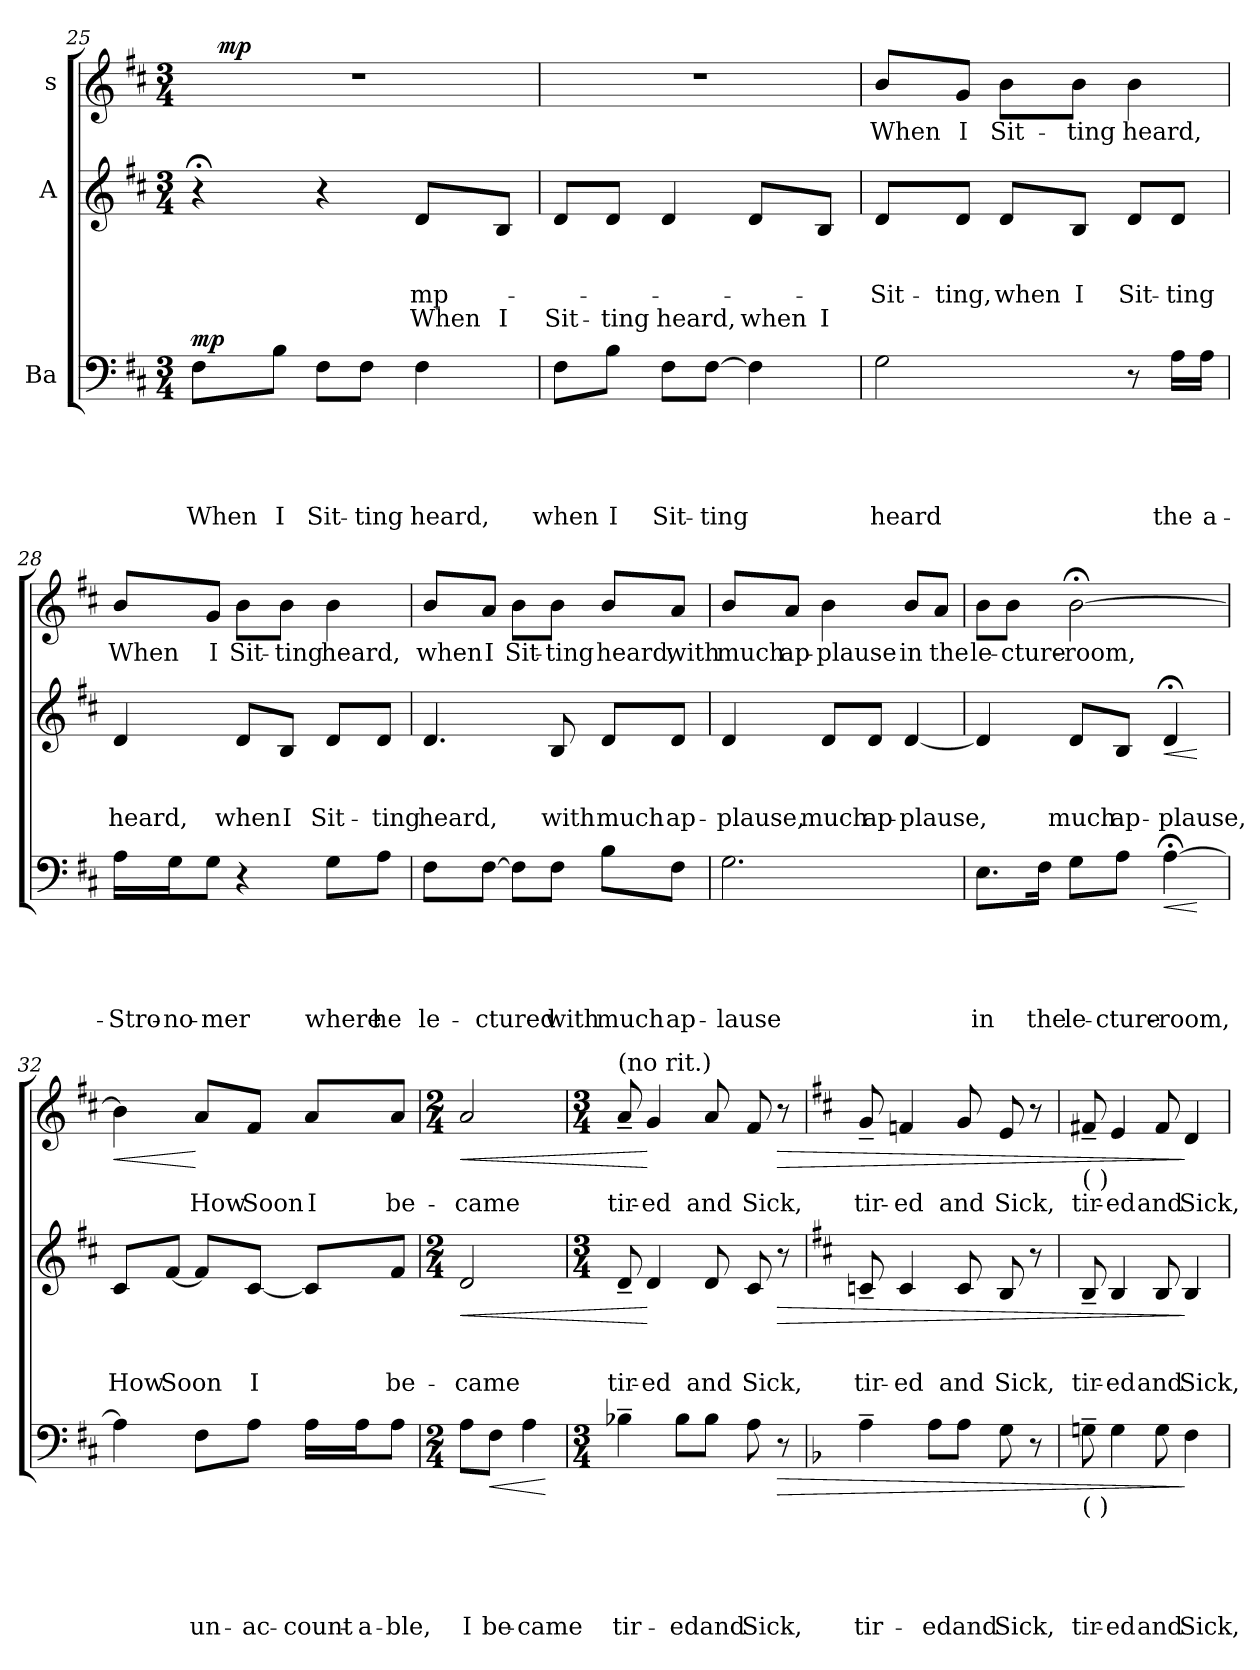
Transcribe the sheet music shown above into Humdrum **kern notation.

**kern	**text	**text	**text	**text	**text	**dynam	**kern	**text	**text	**text	**text	**dynam	**kern	**text	**dynam
*part3	*part3	*part3	*part3	*part3	*part3	*part3	*part2	*part2	*part2	*part2	*part2	*part2	*part1	*part1	*part1
*staff3	*staff3	*staff3	*staff3	*staff3	*staff3	*staff3	*staff2	*staff2	*staff2	*staff2	*staff2	*staff2	*staff1	*staff1	*staff1
*I"Ba	*	*	*	*	*	*	*I"A	*	*	*	*	*	*I"s	*	*
*clefF4	*	*	*	*	*	*	*clefG2	*	*	*	*	*	*clefG2	*	*
*k[f#c#]	*	*	*	*	*	*	*k[f#c#]	*	*	*	*	*	*k[f#c#]	*	*
*D:	*	*	*	*	*	*	*D:	*	*	*	*	*	*D:	*	*
*M3/4	*	*	*	*	*	*	*M3/4	*	*	*	*	*	*M3/4	*	*
=25	=25	=25	=25	=25	=25	=25	=25	=25	=25	=25	=25	=25	=25	=25	=25
!	!	!	!	!	!LO:LY:b	!LO:DY:b	!	!	!	!	!	!	!LO:N:vis=1	!	!
*	*	*	*	*	*	*	*	*	*	*	*	*	*^	*	*
8F#\L	.	.	.	.	When	mp	4r;<	.	.	.	.	.	2.r	32ryy	.	.
!	!	!	!	!	!	!	!	!	!	!	!	!	!	!	!	!LO:DY:b
.	.	.	.	.	.	.	.	.	.	.	.	.	.	2ryy	.	mp
!	!	!	!	!	!LO:LY:b	!	!	!	!	!	!	!	!	!	!	!
8B\J	.	.	.	.	I	.	.	.	.	.	.	.	.	.	.	.
!	!	!	!	!	!LO:LY:b	!	!	!	!	!	!	!	!	!	!	!
8F#\L	.	.	.	.	Sit-	.	4r	.	.	.	.	.	.	.	.	.
!	!	!	!	!	!LO:LY:b	!	!	!	!	!	!	!	!	!	!	!
8F#\J	.	.	.	.	-ting	.	.	.	.	.	.	.	.	.	.	.
!	!	!	!	!	!LO:LY:b	!	!	!	!	!LO:LY:b:rj	!LO:LY:b:rj	!	!	!	!	!
4F#\	.	.	.	.	heard,	.	8d/L	.	.	mp-	When	.	.	.	.	.
.	.	.	.	.	.	.	.	.	.	.	.	.	.	8..ryy	.	.
!	!	!	!	!	!	!	!	!	!	!	!LO:LY:b	!	!	!	!	!
.	.	.	.	.	.	.	8B/J	.	.	.	I	.	.	.	.	.
=26	=26	=26	=26	=26	=26	=26	=26	=26	=26	=26	=26	=26	=26	=26	=26	=26
!	!	!	!	!	!LO:LY:b	!	!	!	!	!	!LO:LY:b	!	!LO:N:vis=1	!	!	!
*	*	*	*	*	*	*	*	*	*	*	*	*	*v	*v	*	*
8F#\L	.	.	.	.	when	.	8d/L	.	.	.	Sit-	.	2.r	.	.
!	!	!	!	!	!LO:LY:b	!	!	!	!	!	!LO:LY:b	!	!	!	!
8B\J	.	.	.	.	I	.	8d/J	.	.	.	-ting	.	.	.	.
!	!	!	!	!	!LO:LY:b	!	!	!	!	!	!LO:LY:b	!	!	!	!
8F#\L	.	.	.	.	Sit-	.	4d/	.	.	.	heard,	.	.	.	.
!	!	!	!	!	!LO:LY:b	!	!	!	!	!	!	!	!	!	!
[>8F#\J	.	.	.	.	-ting	.	.	.	.	.	.	.	.	.	.
!	!	!	!	!	!	!	!	!	!	!	!LO:LY:b	!	!	!	!
4F#\]	.	.	.	.	.	.	8d/L	.	.	.	when	.	.	.	.
!	!	!	!	!	!	!	!	!	!	!	!LO:LY:b	!	!	!	!
.	.	.	.	.	.	.	8B/J	.	.	.	I	.	.	.	.
!!LO:LB:g=z
=27	=27	=27	=27	=27	=27	=27	=27	=27	=27	=27	=27	=27	=27	=27	=27
!	!	!	!	!	!LO:LY:b	!	!	!	!	!LO:LY:b	!	!	!	!LO:LY:b	!
2G\	.	.	.	.	heard	.	8d/L	.	.	-Sit-	.	.	8b/L	When	.
!	!	!	!	!	!	!	!	!	!	!LO:LY:b	!	!	!	!LO:LY:b	!
.	.	.	.	.	.	.	8d/J	.	.	-ting,	.	.	8g/J	I	.
!	!	!	!	!	!	!	!	!	!	!LO:LY:b	!	!	!	!LO:LY:b	!
.	.	.	.	.	.	.	8d/L	.	.	when	.	.	8b\L	Sit-	.
!	!	!	!	!	!	!	!	!	!	!LO:LY:b	!	!	!	!LO:LY:b	!
.	.	.	.	.	.	.	8B/J	.	.	I	.	.	8b\J	-ting	.
!	!	!	!	!	!	!	!	!	!	!LO:LY:b	!	!	!	!LO:LY:b	!
8r	.	.	.	.	.	.	8d/L	.	.	Sit-	.	.	4b\	heard,	.
!	!	!	!	!	!LO:LY:b	!	!	!	!	!LO:LY:b	!	!	!	!	!
16A\LL	.	.	.	.	the	.	8d/J	.	.	-ting	.	.	.	.	.
!	!	!	!	!	!LO:LY:b	!	!	!	!	!	!	!	!	!	!
16A\JJ	.	.	.	.	a-	.	.	.	.	.	.	.	.	.	.
=28	=28	=28	=28	=28	=28	=28	=28	=28	=28	=28	=28	=28	=28	=28	=28
!	!	!	!	!	!LO:LY:b	!	!	!	!	!LO:LY:b	!	!	!	!LO:LY:b	!
16A\LL	.	.	.	.	-Stro-	.	4d/	.	.	heard,	.	.	8b/L	When	.
!	!	!	!	!	!LO:LY:b:rj	!	!	!	!	!	!	!	!	!	!
16G\J	.	.	.	.	-no-	.	.	.	.	.	.	.	.	.	.
!	!	!	!	!	!LO:LY:b	!	!	!	!	!	!	!	!	!LO:LY:b	!
8G\J	.	.	.	.	-mer	.	.	.	.	.	.	.	8g/J	I	.
!	!	!	!	!	!	!	!	!	!	!LO:LY:b	!	!	!	!LO:LY:b	!
4r	.	.	.	.	.	.	8d/L	.	.	when	.	.	8b\L	Sit-	.
!	!	!	!	!	!	!	!	!	!	!LO:LY:b	!	!	!	!LO:LY:b	!
.	.	.	.	.	.	.	8B/J	.	.	I	.	.	8b\J	-ting	.
!	!	!	!	!	!LO:LY:b	!	!	!	!	!LO:LY:b	!	!	!	!LO:LY:b	!
8G\L	.	.	.	.	where	.	8d/L	.	.	Sit-	.	.	4b\	heard,	.
!	!	!	!	!	!LO:LY:b	!	!	!	!	!LO:LY:b	!	!	!	!	!
8A\J	.	.	.	.	he	.	8d/J	.	.	-ting	.	.	.	.	.
=29	=29	=29	=29	=29	=29	=29	=29	=29	=29	=29	=29	=29	=29	=29	=29
!	!	!	!	!	!LO:LY:b	!	!	!	!	!LO:LY:b	!	!	!	!LO:LY:b	!
8F#\L	.	.	.	.	le-	.	4.d/	.	.	heard,	.	.	8b/L	when	.
!	!	!	!	!	!LO:LY:b	!	!	!	!	!	!	!	!	!LO:LY:b	!
[>8F#\J	.	.	.	.	-ctured	.	.	.	.	.	.	.	8a/J	I	.
!	!	!	!	!	!	!	!	!	!	!	!	!	!	!LO:LY:b	!
8F#\L]	.	.	.	.	.	.	.	.	.	.	.	.	8b\L	Sit-	.
!	!	!	!	!	!LO:LY:b	!	!	!	!	!LO:LY:b	!	!	!	!LO:LY:b	!
8F#\J	.	.	.	.	with	.	8B/	.	.	with	.	.	8b\J	-ting	.
!	!	!	!	!	!LO:LY:b	!	!	!	!	!LO:LY:b	!	!	!	!LO:LY:b	!
8B\L	.	.	.	.	much	.	8d/L	.	.	much	.	.	8b/L	heard,	.
!	!	!	!	!	!LO:LY:b	!	!	!	!	!LO:LY:b	!	!	!	!LO:LY:b	!
8F#\J	.	.	.	.	ap-	.	8d/J	.	.	ap-	.	.	8a/J	with	.
!!LO:LB:g=z
=30	=30	=30	=30	=30	=30	=30	=30	=30	=30	=30	=30	=30	=30	=30	=30
!	!	!	!	!	!LO:LY:b	!	!	!	!	!LO:LY:b	!	!	!	!LO:LY:b	!
2.G\	.	.	.	.	-lause	.	4d/	.	.	-plause,	.	.	8b/L	much	.
!	!	!	!	!	!	!	!	!	!	!	!	!	!	!LO:LY:b	!
.	.	.	.	.	.	.	.	.	.	.	.	.	8a/J	ap-	.
!	!	!	!	!	!	!	!	!	!	!LO:LY:b	!	!	!	!LO:LY:b	!
.	.	.	.	.	.	.	8d/L	.	.	much	.	.	4b\	-plause	.
!	!	!	!	!	!	!	!	!	!	!LO:LY:b	!	!	!	!	!
.	.	.	.	.	.	.	8d/J	.	.	ap-	.	.	.	.	.
!	!	!	!	!	!	!	!	!	!	!LO:LY:b	!	!	!	!LO:LY:b	!
.	.	.	.	.	.	.	[<4d/	.	.	-plause,	.	.	8b/L	in	.
!	!	!	!	!	!	!	!	!	!	!	!	!	!	!LO:LY:b	!
.	.	.	.	.	.	.	.	.	.	.	.	.	8a/J	the	.
=31	=31	=31	=31	=31	=31	=31	=31	=31	=31	=31	=31	=31	=31	=31	=31
!	!	!	!	!	!LO:LY:b	!	!	!	!	!	!	!	!	!LO:LY:b	!
8.E\L	.	.	.	.	in	.	4d/]	.	.	.	.	.	8b\L	le-	.
!	!	!	!	!	!	!	!	!	!	!	!	!	!	!LO:LY:b	!
.	.	.	.	.	.	.	.	.	.	.	.	.	8b\J	-cture-	.
!	!	!	!	!	!LO:LY:b	!	!	!	!	!	!	!	!	!	!
16F#\Jk	.	.	.	.	the	.	.	.	.	.	.	.	.	.	.
!	!	!	!	!	!LO:LY:b	!	!	!	!	!LO:LY:b	!	!	!	!LO:LY:b	!
8G\L	.	.	.	.	le-	.	8d/L	.	.	much	.	.	[>2b;<\	-room,	.
!	!	!	!	!	!LO:LY:b	!	!	!	!	!LO:LY:b	!	!	!	!	!
8A\J	.	.	.	.	-cture-	.	8B/J	.	.	ap-	.	.	.	.	.
!	!	!	!	!	!LO:LY:b	!LO:HP:b	!	!	!	!LO:LY:b	!	!LO:HP:b	!	!	!
[>4A;<\	.	.	.	.	-room,	<	4d;/	.	.	-plause,	.	<	.	.	.
.	.	.	.	.	.	[	.	.	.	.	.	[	.	.	.
=32	=32	=32	=32	=32	=32	=32	=32	=32	=32	=32	=32	=32	=32	=32	=32
!	!	!	!	!	!	!	!	!	!	!LO:LY:b	!	!	!	!	!LO:HP:b
4A\]	.	.	.	.	.	.	8c#/L	.	.	How	.	.	4b\]	.	<
!	!	!	!	!	!	!	!	!	!	!LO:LY:b	!	!	!	!	!
.	.	.	.	.	.	.	[<8f#/J	.	.	Soon	.	.	.	.	.
!	!	!	!	!	!LO:LY:b	!	!	!	!	!	!	!	!	!LO:LY:b	!
8F#\L	.	.	.	.	un-	.	8f#/L]	.	.	.	.	.	8a/L	How	[
!	!	!	!	!	!LO:LY:b	!	!	!	!	!LO:LY:b	!	!	!	!LO:LY:b	!
8A\J	.	.	.	.	-ac-	.	[<8c#/J	.	.	I	.	.	8f#/J	Soon	.
!	!	!	!	!	!LO:LY:b	!	!	!	!	!	!	!	!	!LO:LY:b	!
16A\LL	.	.	.	.	-count-	.	8c#/L]	.	.	.	.	.	8a/L	I	.
!	!	!	!	!	!LO:LY:b	!	!	!	!	!	!	!	!	!	!
16A\J	.	.	.	.	-a-	.	.	.	.	.	.	.	.	.	.
!	!	!	!	!	!LO:LY:b:rj	!	!	!	!	!LO:LY:b	!	!	!	!LO:LY:b	!
8A\J	.	.	.	.	-ble,	.	8f#/J	.	.	be-	.	.	8a/J	be-	.
=33	=33	=33	=33	=33	=33	=33	=33	=33	=33	=33	=33	=33	=33	=33	=33
*M2/4	*	*	*	*	*	*	*M2/4	*	*	*	*	*	*M2/4	*	*
!	!	!	!	!	!LO:LY:b	!	!	!	!	!LO:LY:b	!	!LO:HP:b	!	!LO:LY:b	!LO:HP:b
8A\L	.	.	.	.	I	.	2d/	.	.	-came	.	<	2a/	-came	<
!	!	!	!	!	!LO:LY:b	!LO:HP:b	!	!	!	!	!	!	!	!	!
8F#\J	.	.	.	.	be-	<	.	.	.	.	.	.	.	.	.
!	!	!	!	!	!LO:LY:b	!	!	!	!	!	!	!	!	!	!
4A\	.	.	.	.	-came	.	.	.	.	.	.	.	.	.	.
.	.	.	.	.	.	[	.	.	.	.	.	.	.	.	.
!!LO:LB:g=z
=34	=34	=34	=34	=34	=34	=34	=34	=34	=34	=34	=34	=34	=34	=34	=34
*M3/4	*	*	*	*	*	*	*M3/4	*	*	*	*	*	*M3/4	*	*
!	!	!	!	!	!	!	!	!	!	!	!	!	!LO:TX:a:t=(no rit.)	!	!
!	!	!	!	!	!LO:LY:b	!	!	!	!	!LO:LY:b	!	!	!	!LO:LY:b	!
4B-X~>\	.	.	.	.	tir-	.	8d~</	.	.	tir-	.	.	8a~</	tir-	.
!	!	!	!	!	!	!	!	!	!	!LO:LY:b	!	!	!	!LO:LY:b	!
.	.	.	.	.	.	.	4d/	.	.	-ed	.	[	4g/	-ed	[
!	!	!	!	!	!LO:LY:b	!	!	!	!	!	!	!	!	!	!
8B-\L	.	.	.	.	-ed	.	.	.	.	.	.	.	.	.	.
!	!	!	!	!	!LO:LY:b	!	!	!	!	!LO:LY:b	!	!	!	!LO:LY:b	!
8B-\J	.	.	.	.	and	.	8d/	.	.	and	.	.	8a/	and	.
!	!	!	!	!	!LO:LY:b	!	!	!	!	!LO:LY:b	!	!	!	!LO:LY:b	!
8A\	.	.	.	.	Sick,	.	8c#/	.	.	Sick,	.	.	8f#/	Sick,	.
!	!	!	!	!	!	!LO:HP:b	!	!	!	!	!	!LO:HP:b	!	!	!LO:HP:b
8r	.	.	.	.	.	>	8r	.	.	.	.	>	8r	.	>
=35	=35	=35	=35	=35	=35	=35	=35	=35	=35	=35	=35	=35	=35	=35	=35
*k[b-]	*	*	*	*	*	*	*	*	*	*	*	*	*	*	*
*F:	*	*	*	*	*	*	*	*	*	*	*	*	*	*	*
!	!	!	!	!	!LO:LY:b	!	!	!	!	!LO:LY:b	!	!	!	!LO:LY:b	!
4A~>\	.	.	.	.	tir-	.	8cn~</	.	.	tir-	.	.	8g~</	tir-	.
!	!	!	!	!	!	!	!	!	!	!LO:LY:b	!	!	!	!LO:LY:b	!
.	.	.	.	.	.	.	4c/	.	.	-ed	.	.	4fn/	-ed	.
!	!	!	!	!	!LO:LY:b	!	!	!	!	!	!	!	!	!	!
8A\L	.	.	.	.	-ed	.	.	.	.	.	.	.	.	.	.
!	!	!	!	!	!LO:LY:b	!	!	!	!	!LO:LY:b	!	!	!	!LO:LY:b	!
8A\J	.	.	.	.	and	.	8c/	.	.	and	.	.	8g/	and	.
!	!	!	!	!	!LO:LY:b	!	!	!	!	!LO:LY:b	!	!	!	!LO:LY:b	!
8G\	.	.	.	.	Sick,	.	8B/	.	.	Sick,	.	.	8e/	Sick,	.
8r	.	.	.	.	.	.	8r	.	.	.	.	.	8r	.	.
=36	=36	=36	=36	=36	=36	=36	=36	=36	=36	=36	=36	=36	=36	=36	=36
!	!	!	!	!	!	!	!	!	!	!	!	!	!LO:TX:b:t=( )	!	!
!LO:TX:b:t=( )	!	!	!	!	!	!	!	!	!	!	!	!	!	!	!
!	!	!	!	!	!LO:LY:b	!	!	!	!	!LO:LY:b	!	!	!	!LO:LY:b	!
8Gn~>\	.	.	.	.	tir-	.	8B~</	.	.	tir-	.	.	8f#X~</	tir-	.
!	!	!	!	!	!LO:LY:b	!	!	!	!	!LO:LY:b	!	!	!	!LO:LY:b	!
4G\	.	.	.	.	-ed	.	4B/	.	.	-ed	.	.	4e/	-ed	.
!	!	!	!	!	!LO:LY:b	!	!	!	!	!LO:LY:b	!	!	!	!LO:LY:b	!
8G\	.	.	.	.	and	.	8B/	.	.	and	.	.	8f#/	and	.
!	!	!	!	!	!LO:LY:b	!	!	!	!	!LO:LY:b	!	!	!	!LO:LY:b	!
4F\	.	.	.	.	Sick,	]	4B/	.	.	Sick,	.	]	4d/	Sick,	]
=	=	=	=	=	=	=	=	=	=	=	=	=	=	=	=
*-	*-	*-	*-	*-	*-	*-	*-	*-	*-	*-	*-	*-	*-	*-	*-
